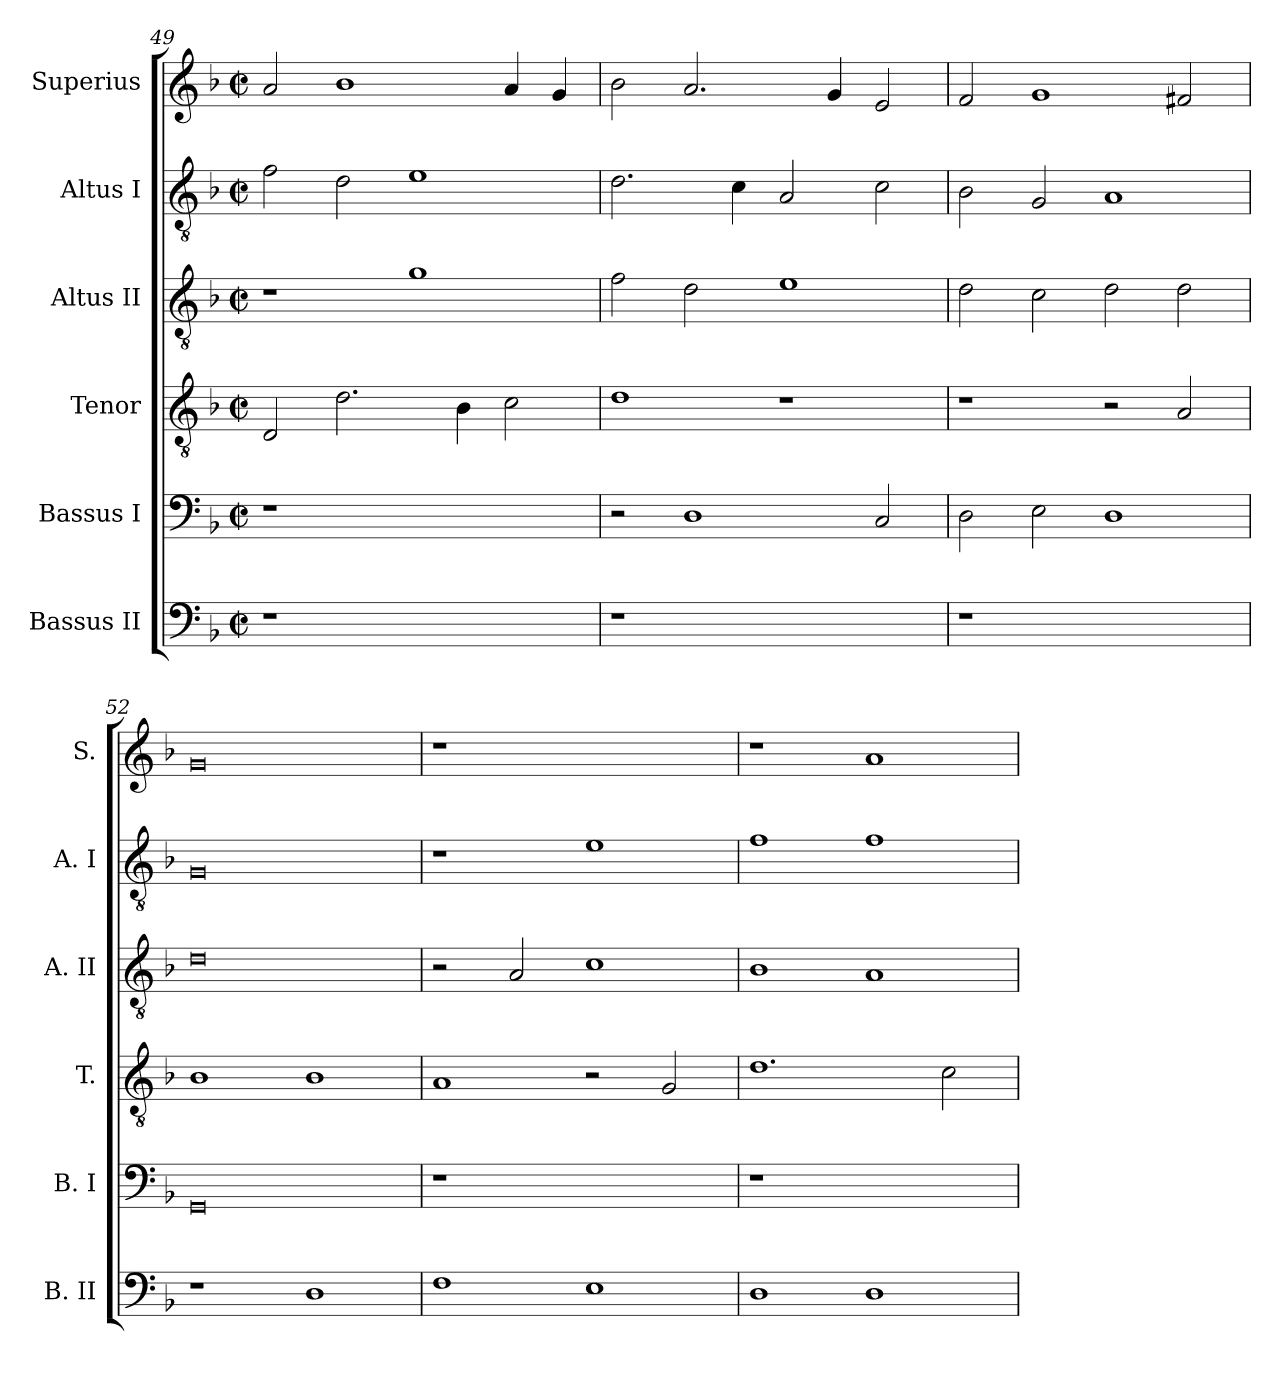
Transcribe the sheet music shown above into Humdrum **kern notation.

**kern	**kern	**kern	**kern	**kern	**kern
*part6	*part5	*part4	*part3	*part2	*part1
*staff6	*staff5	*staff4	*staff3	*staff2	*staff1
*I"Bassus II	*I"Bassus I	*I"Tenor	*I"Altus II	*I"Altus I	*I"Superius
*I'B. II	*I'B. I	*I'T.	*I'A. II	*I'A. I	*I'S.
*clefF4	*clefF4	*clefGv2	*clefGv2	*clefGv2	*clefG2
*	*	*ITrd7c12	*ITrd7c12	*ITrd7c12	*
*k[b-]	*k[b-]	*k[b-]	*k[b-]	*k[b-]	*k[b-]
*F:	*F:	*F:	*F:	*F:	*F:
*M2/2	*M2/2	*M2/2	*M2/2	*M2/2	*M2/2
*met(c|)	*met(c|)	*met(c|)	*met(c|)	*met(c|)	*met(c|)
=49	=49	=49	=49	=49	=49
!LO:N:vis=1	!LO:N:vis=1	!	!	!	!
1r	1r	2DDi/	1r	2Fi\	2ai/
.	.	2.Di\	.	2Di\	1b-i
1ryy	1ryy	.	1Gi	1Ei	.
.	.	4BB-i\	.	.	.
.	.	2Ci\	.	.	4ai/
.	.	.	.	.	4gi/
=50	=50	=50	=50	=50	=50
!LO:N:vis=1	!	!	!	!	!
1r	2r	1Di	2Fi\	2.Di\	2b-i\
.	1Di	.	2Di\	.	2.ai/
.	.	.	.	4Ci\	.
1ryy	.	1r	1Ei	2AAi/	.
.	.	.	.	.	4gi/
.	2Ci/	.	.	2Ci\	2ei/
!!LO:LB:g=z
=51	=51	=51	=51	=51	=51
!LO:N:vis=1	!	!	!	!	!
1r	2Di\	1r	2Di\	2BB-i\	2fi/
.	2Ei\	.	2Ci\	2GGi/	1gi
1ryy	1Di	2r	2Di\	1AAi	.
.	.	2AAi/	2Di\	.	2f#Xi/
=52	=52	=52	=52	=52	=52
1r	0GGi	1BB-i	0Di	0GGi	0gi
1Di	.	1BB-i	.	.	.
=53	=53	=53	=53	=53	=53
!	!LO:N:vis=1	!	!	!	!LO:N:vis=1
1Fi	1r	1AAi	2r	1r	1r
.	.	.	2AAi/	.	.
1Ei	1ryy	2r	1Ci	1Ei	1ryy
.	.	2GGi/	.	.	.
=54	=54	=54	=54	=54	=54
!	!LO:N:vis=1	!	!	!	!
1Di	1r	1.Di	1BB-i	1Fi	1r
1Di	1ryy	.	1AAi	1Fi	1ai
.	.	2Ci\	.	.	.
=	=	=	=	=	=
*-	*-	*-	*-	*-	*-
